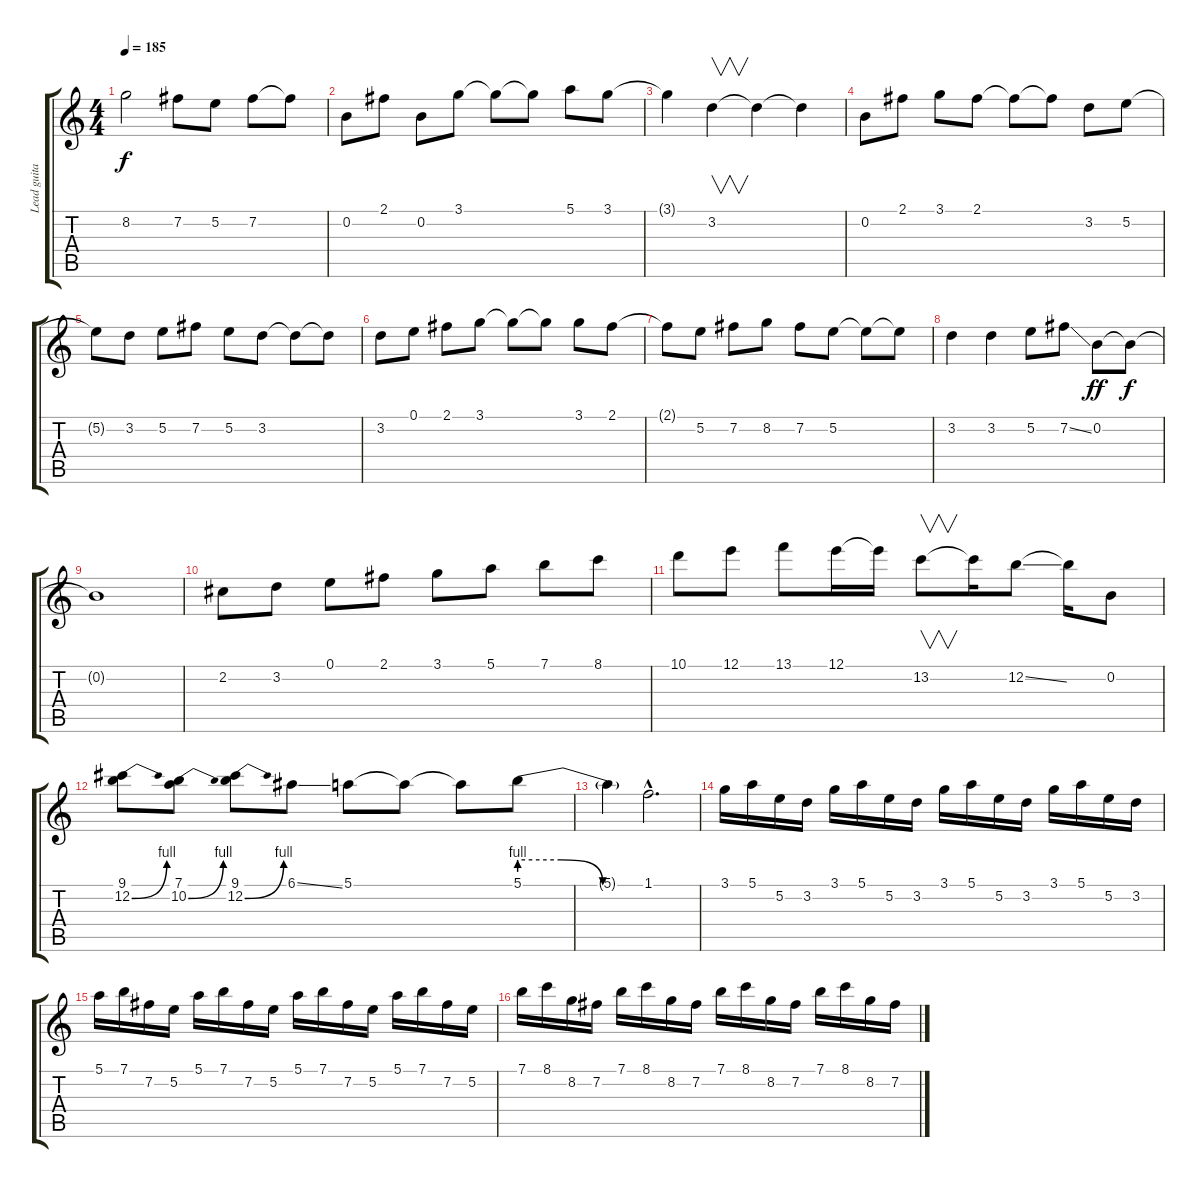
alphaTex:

\track ("Lead guitar" "Lead guita") {instrument distortionguitar}
\staff {score tabs}
\tuning (E4 B3 G3 D3 A2 D2) {hide}
\ts (4 4)
\tempo 185
\clef g2
\ks c
8.2{t}.2{dy f} 7.2.8 5.2.8 7.2.8 7.2{t}.8 |
0.2.8 2.1.8 0.2.8 3.1.8 3.1{t}.8 3.1{t}.8 5.1.8 3.1.8 |
3.1{t}.4 3.2.4{v} 3.2{t}.4 3.2{t}.4 |
0.2.8 2.1.8 3.1.8 2.1.8 2.1{t}.8 2.1{t}.8 3.2.8 5.2.8 |
5.2{t}.8 3.2.8 5.2.8 7.2.8 5.2.8 3.2.8 3.2{t}.8 3.2{t}.8 |
3.2.8 0.1.8 2.1.8 3.1.8 3.1{t}.8 3.1{t}.8 3.1.8 2.1.8 |
2.1{t}.8 5.2.8 7.2.8 8.2.8 7.2.8 5.2.8 5.2{t}.8 5.2{t}.8 |
3.2.4 3.2.4 5.2.8 7.2{ss}.8 0.2.8{dy ff} 0.2{t}.8{dy f} |
0.2{t}.1 |
2.2.8 3.2.8 0.1.8 2.1.8 3.1.8 5.1.8 7.1.8 8.1.8 |
10.1.8 12.1.8 13.1.8 12.1.16 12.1{t}.16 13.2.8{v} 13.2{t}.16 12.2{ss}.8 12.2{t}.16 0.2.8 |
(9.1 12.2{be (bend 0 0 60 4)}).8 (7.1 10.2{be (bend 0 0 60 4)}).8 (9.1 12.2{be (bend 0 0 60 4)}).8 6.1{ss}.8 5.1.8 5.1{t}.8 5.1{t}.8 5.1{be (custom 0 4 20 4 40 0 60 0)}.8 |
5.1{t}.4 1.1{hac}.2{d} |
3.1.16 5.1.16 5.2.16 3.2.16 3.1.16 5.1.16 5.2.16 3.2.16 3.1.16 5.1.16 5.2.16 3.2.16 3.1.16 5.1.16 5.2.16 3.2.16 |
5.1.16 7.1.16 7.2.16 5.2.16 5.1.16 7.1.16 7.2.16 5.2.16 5.1.16 7.1.16 7.2.16 5.2.16 5.1.16 7.1.16 7.2.16 5.2.16 |
7.1.16 8.1.16 8.2.16 7.2.16 7.1.16 8.1.16 8.2.16 7.2.16 7.1.16 8.1.16 8.2.16 7.2.16 7.1.16 8.1.16 8.2.16 7.2.16
